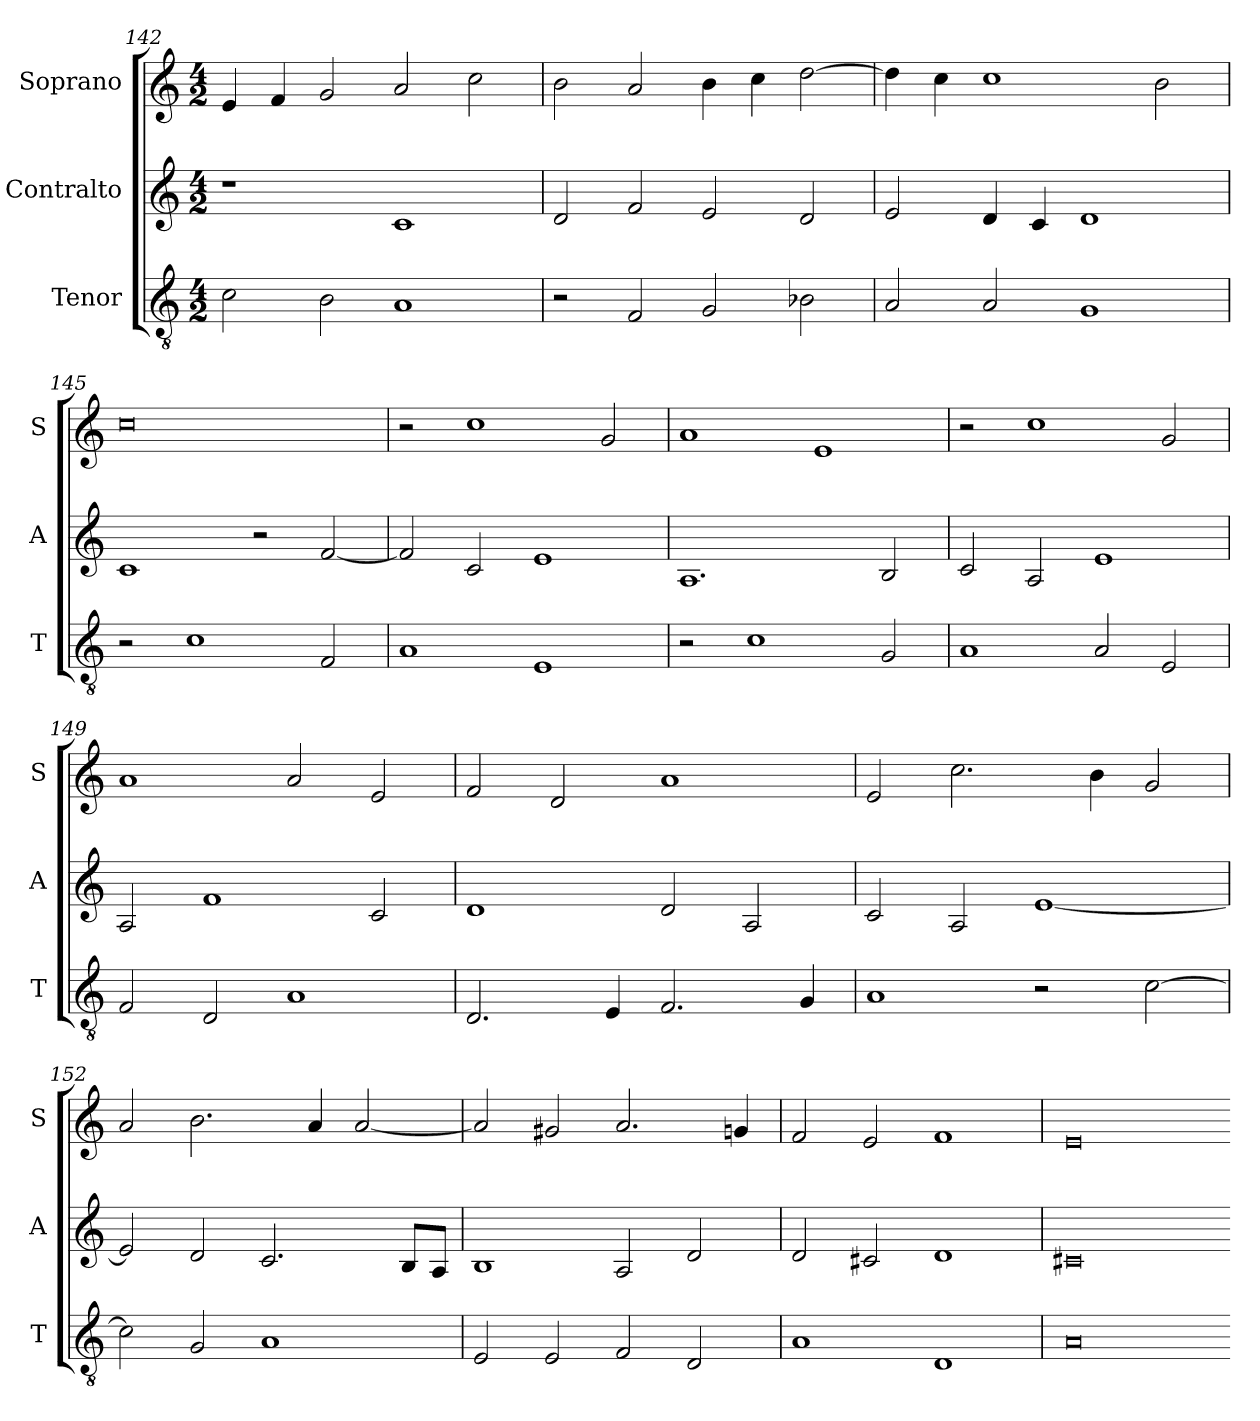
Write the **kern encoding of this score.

**kern	**kern	**kern
*part3	*part2	*part1
*staff3	*staff2	*staff1
*I"Tenor	*I"Contralto	*I"Soprano
*I'T	*I'A	*I'S
*clefGv2	*clefG2	*clefG2
*k[]	*k[]	*k[]
*E:phr	*E:phr	*E:phr
*M4/2	*M4/2	*M4/2
=142	=142	=142
2c	1r	4e
.	.	4f
2B	.	2g
1A	1c	2a
.	.	2cc
=143	=143	=143
2r	2d	2b
2F	2f	2a
2G	2e	4b
.	.	4cc
2B-X	2d	[2dd
=144	=144	=144
2A	2e	4dd]
.	.	4cc
2A	4d	1cc
.	4c	.
1G	1d	.
.	.	2b
=145	=145	=145
2r	1c	0cc
1c	.	.
.	2r	.
2F	[2f	.
=146	=146	=146
1A	2f]	2r
.	2c	1cc
1E	1e	.
.	.	2g
=147	=147	=147
2r	1.A	1a
1c	.	.
.	.	1e
2G	2B	.
=148	=148	=148
1A	2c	2r
.	2A	1cc
2A	1e	.
2E	.	2g
=149	=149	=149
2F	2A	1a
2D	1f	.
1A	.	2a
.	2c	2e
=150	=150	=150
2.D	1d	2f
.	.	2d
4E	.	.
2.F	2d	1a
.	2A	.
4G	.	.
=151	=151	=151
1A	2c	2e
.	2A	2.cc
2r	[1e	.
.	.	4b
[2c	.	2g
=152	=152	=152
2c]	2e]	2a
2G	2d	2.b
1A	2.c	.
.	.	4a
.	.	[2a
.	8B/L	.
.	8A/J	.
=153	=153	=153
2E	1B	2a]
2E	.	2g#X
2F	2A	2.a
2D	2d	.
.	.	4gn
=154	=154	=154
1A	2d	2f
.	2c#X	2e
1D	1d	1f
=155	=155	=155
0A	0c#X	0e
=-	=-	=-
*-	*-	*-
